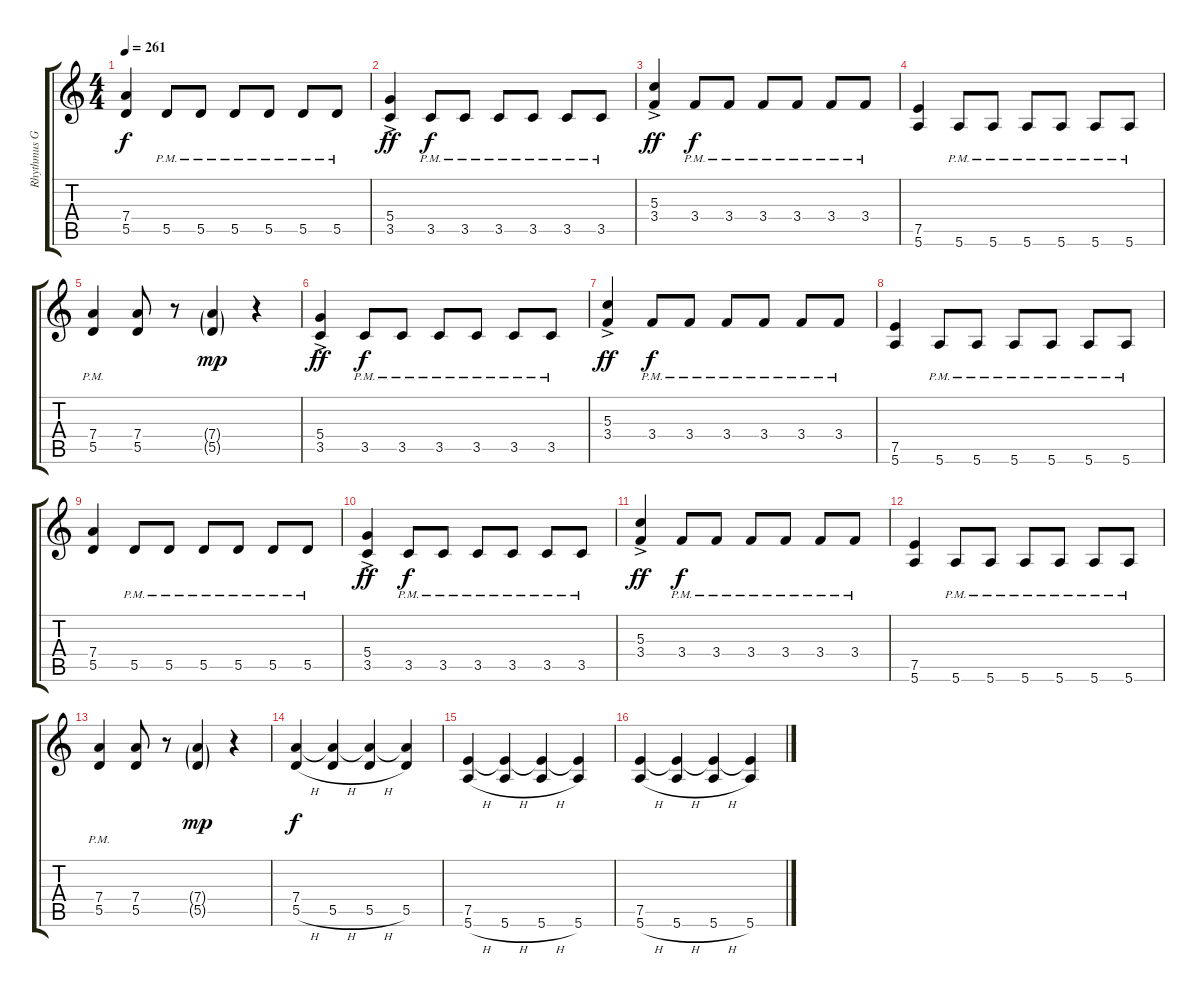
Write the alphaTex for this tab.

\track ("Rhythmus Gitarre" "Rhythmus G") {instrument distortionguitar}
\staff {score tabs}
\tuning (E4 B3 G3 D3 A2 E2) {hide}
\ts (4 4)
\tempo 261
\clef g2
\ks c
(7.4 5.5).4{dy f} 5.5{pm}.8 5.5{pm}.8 5.5{pm}.8 5.5{pm}.8 5.5{pm}.8 5.5{pm}.8 |
(5.4{ac} 3.5{ac}).4{dy ff} 3.5{pm}.8{dy f} 3.5{pm}.8 3.5{pm}.8 3.5{pm}.8 3.5{pm}.8 3.5{pm}.8 |
(5.3{ac} 3.4{ac}).4{dy ff} 3.4{pm}.8{dy f} 3.4{pm}.8 3.4{pm}.8 3.4{pm}.8 3.4{pm}.8 3.4{pm}.8 |
(7.5 5.6).4 5.6{pm}.8 5.6{pm}.8 5.6{pm}.8 5.6{pm}.8 5.6{pm}.8 5.6{pm}.8 |
(7.4{pm} 5.5{pm}).4 (7.4 5.5).8 r.8 (7.4{g} 5.5{g}).4{dy mp} r.4 |
(5.4{ac} 3.5{ac}).4{dy ff} 3.5{pm}.8{dy f} 3.5{pm}.8 3.5{pm}.8 3.5{pm}.8 3.5{pm}.8 3.5{pm}.8 |
(5.3{ac} 3.4{ac}).4{dy ff} 3.4{pm}.8{dy f} 3.4{pm}.8 3.4{pm}.8 3.4{pm}.8 3.4{pm}.8 3.4{pm}.8 |
(7.5 5.6).4 5.6{pm}.8 5.6{pm}.8 5.6{pm}.8 5.6{pm}.8 5.6{pm}.8 5.6{pm}.8 |
(7.4 5.5).4 5.5{pm}.8 5.5{pm}.8 5.5{pm}.8 5.5{pm}.8 5.5{pm}.8 5.5{pm}.8 |
(5.4{ac} 3.5{ac}).4{dy ff} 3.5{pm}.8{dy f} 3.5{pm}.8 3.5{pm}.8 3.5{pm}.8 3.5{pm}.8 3.5{pm}.8 |
(5.3{ac} 3.4{ac}).4{dy ff} 3.4{pm}.8{dy f} 3.4{pm}.8 3.4{pm}.8 3.4{pm}.8 3.4{pm}.8 3.4{pm}.8 |
(7.5 5.6).4 5.6{pm}.8 5.6{pm}.8 5.6{pm}.8 5.6{pm}.8 5.6{pm}.8 5.6{pm}.8 |
(7.4{pm} 5.5{pm}).4 (7.4 5.5).8 r.8 (7.4{g} 5.5{g}).4{dy mp} r.4 |
(7.4 5.5{h}).4{dy f volume 9} (7.4{t} 5.5{h}).4 (7.4{t} 5.5{h}).4 (7.4{t} 5.5).4 |
(7.5 5.6{h}).4 (7.5{t} 5.6{h}).4 (7.5{t} 5.6{h}).4 (7.5{t} 5.6).4 |
(7.5 5.6{h}).4 (7.5{t} 5.6{h}).4 (7.5{t} 5.6{h}).4 (7.5{t} 5.6).4
